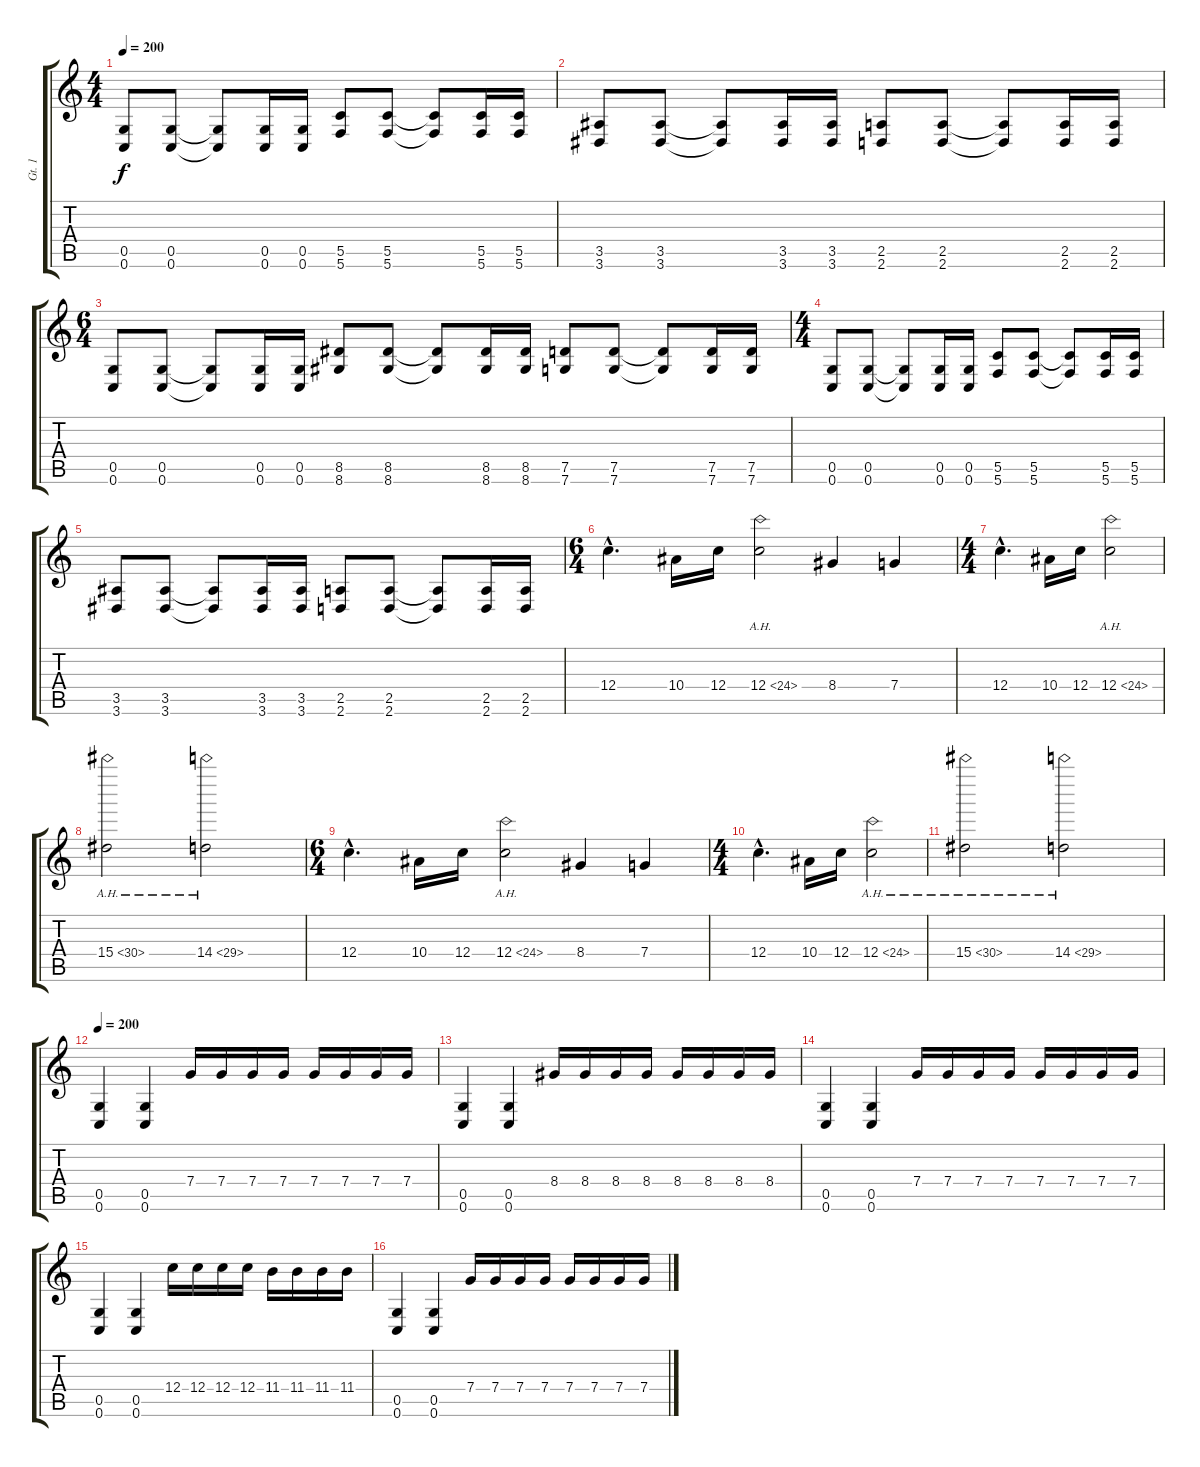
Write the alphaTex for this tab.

\track ("Gt. 1" "Gt. 1") {instrument overdrivenguitar}
\staff {score tabs}
\tuning (D4 A3 F3 C3 G2 C2) {hide}
\ts (4 4)
\tempo 200
\clef g2
\ks c
(0.5 0.6).8{dy f} (0.5 0.6).8 (0.5{t} 0.6{t}).8 (0.5 0.6).16 (0.5 0.6).16 (5.5 5.6).8 (5.5 5.6).8 (5.5{t} 5.6{t}).8 (5.5 5.6).16 (5.5 5.6).16 |
(3.5 3.6).8 (3.5 3.6).8 (3.5{t} 3.6{t}).8 (3.5 3.6).16 (3.5 3.6).16 (2.5 2.6).8 (2.5 2.6).8 (2.5{t} 2.6{t}).8 (2.5 2.6).16 (2.5 2.6).16 |
\ts (6 4)
(0.5 0.6).8 (0.5 0.6).8 (0.5{t} 0.6{t}).8 (0.5 0.6).16 (0.5 0.6).16 (8.5 8.6).8 (8.5 8.6).8 (8.5{t} 8.6{t}).8 (8.5 8.6).16 (8.5 8.6).16 (7.5 7.6).8 (7.5 7.6).8 (7.5{t} 7.6{t}).8 (7.5 7.6).16 (7.5 7.6).16 |
\ts (4 4)
(0.5 0.6).8 (0.5 0.6).8 (0.5{t} 0.6{t}).8 (0.5 0.6).16 (0.5 0.6).16 (5.5 5.6).8 (5.5 5.6).8 (5.5{t} 5.6{t}).8 (5.5 5.6).16 (5.5 5.6).16 |
(3.5 3.6).8 (3.5 3.6).8 (3.5{t} 3.6{t}).8 (3.5 3.6).16 (3.5 3.6).16 (2.5 2.6).8 (2.5 2.6).8 (2.5{t} 2.6{t}).8 (2.5 2.6).16 (2.5 2.6).16 |
\ts (6 4)
12.4{hac}.4{d} 10.4.16 12.4.16 12.4{ah 12}.2 8.4.4 7.4.4 |
\ts (4 4)
12.4{hac}.4{d} 10.4.16 12.4.16 12.4{ah 12}.2 |
15.4{ah 15}.2 14.4{ah 15}.2 |
\ts (6 4)
12.4{hac}.4{d} 10.4.16 12.4.16 12.4{ah 12}.2 8.4.4 7.4.4 |
\ts (4 4)
12.4{hac}.4{d} 10.4.16 12.4.16 12.4{ah 12}.2 |
15.4{ah 15}.2 14.4{ah 15}.2 |
\tempo 200
(0.5 0.6).4 (0.5 0.6).4 7.4.16 7.4.16 7.4.16 7.4.16 7.4.16 7.4.16 7.4.16 7.4.16 |
(0.5 0.6).4 (0.5 0.6).4 8.4.16 8.4.16 8.4.16 8.4.16 8.4.16 8.4.16 8.4.16 8.4.16 |
(0.5 0.6).4 (0.5 0.6).4 7.4.16 7.4.16 7.4.16 7.4.16 7.4.16 7.4.16 7.4.16 7.4.16 |
(0.5 0.6).4 (0.5 0.6).4 12.4.16 12.4.16 12.4.16 12.4.16 11.4.16 11.4.16 11.4.16 11.4.16 |
(0.5 0.6).4 (0.5 0.6).4 7.4.16 7.4.16 7.4.16 7.4.16 7.4.16 7.4.16 7.4.16 7.4.16
